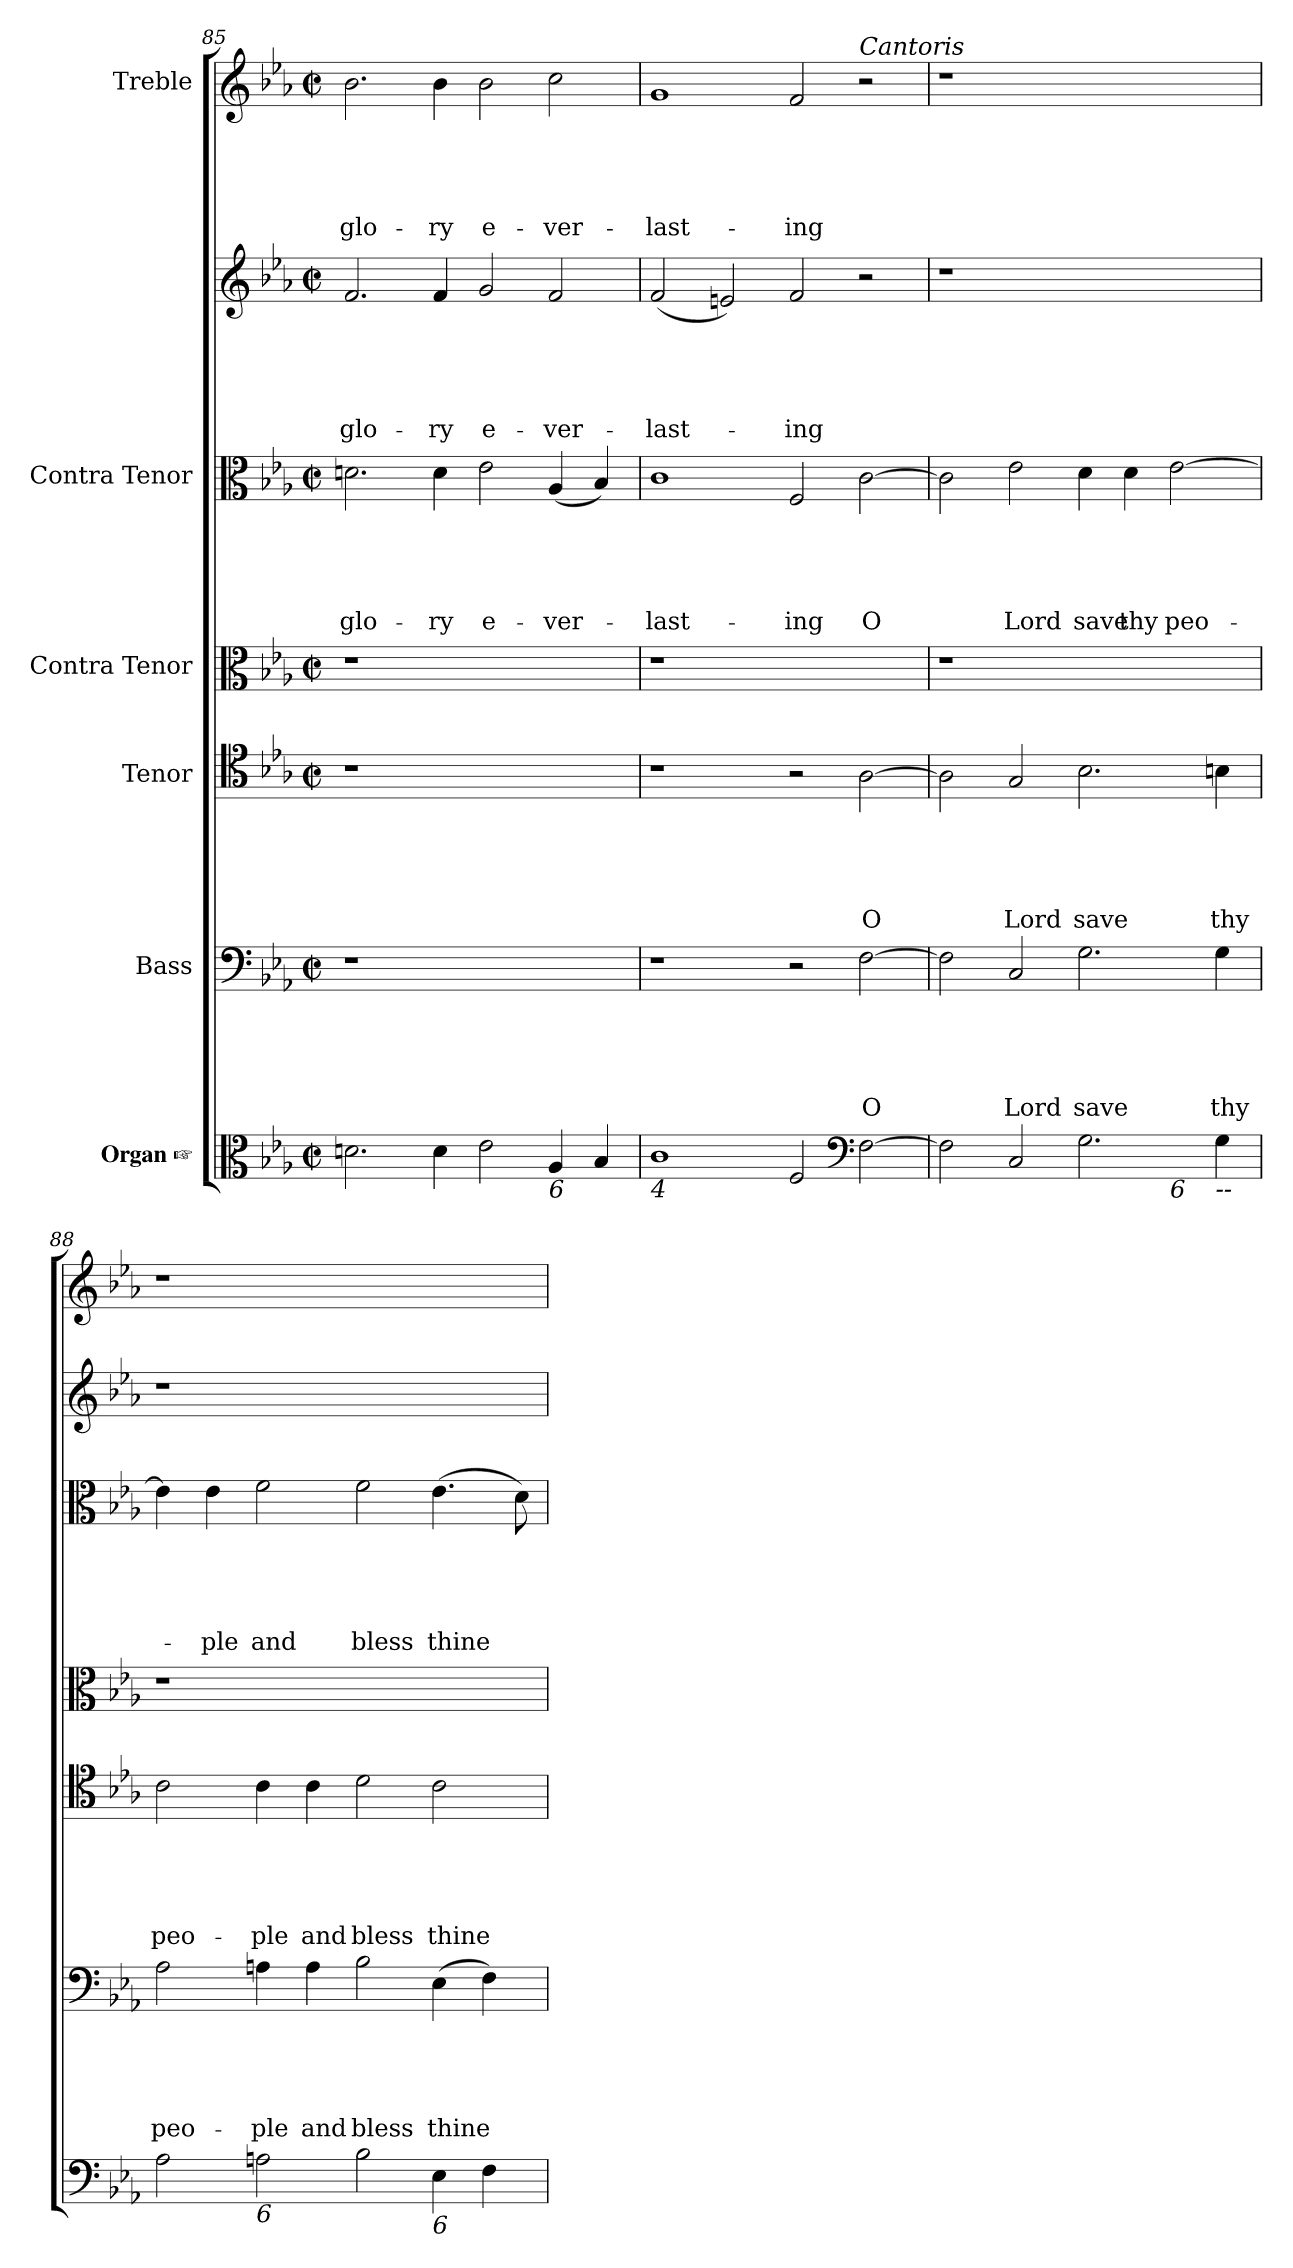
**kern	**kern	**text	**text	**text	**text	**text	**kern	**text	**text	**text	**text	**text	**kern	**kern	**text	**text	**text	**text	**text	**kern	**text	**text	**text	**text	**text	**kern	**text	**text	**text	**text	**text
*part7	*part6	*part6	*part6	*part6	*part6	*part6	*part5	*part5	*part5	*part5	*part5	*part5	*part4	*part3	*part3	*part3	*part3	*part3	*part3	*part2	*part2	*part2	*part2	*part2	*part2	*part1	*part1	*part1	*part1	*part1	*part1
*staff7	*staff6	*staff6	*staff6	*staff6	*staff6	*staff6	*staff5	*staff5	*staff5	*staff5	*staff5	*staff5	*staff4	*staff3	*staff3	*staff3	*staff3	*staff3	*staff3	*staff2	*staff2	*staff2	*staff2	*staff2	*staff2	*staff1	*staff1	*staff1	*staff1	*staff1	*staff1
*I"Organ     ☞	*I"Bass	*	*	*	*	*	*I"Tenor	*	*	*	*	*	*I"Contra Tenor	*I"Contra Tenor	*	*	*	*	*	*	*	*	*	*	*	*I"Treble	*	*	*	*	*
!!LO:PB:g=z
*clefC3	*clefF4	*	*	*	*	*	*clefC4	*	*	*	*	*	*clefC3	*clefC3	*	*	*	*	*	*clefG2	*	*	*	*	*	*clefG2	*	*	*	*	*
*k[b-e-a-]	*k[b-e-a-]	*	*	*	*	*	*k[b-e-a-]	*	*	*	*	*	*k[b-e-a-]	*k[b-e-a-]	*	*	*	*	*	*k[b-e-a-]	*	*	*	*	*	*k[b-e-a-]	*	*	*	*	*
*E-:	*E-:	*	*	*	*	*	*E-:	*	*	*	*	*	*E-:	*E-:	*	*	*	*	*	*E-:	*	*	*	*	*	*E-:	*	*	*	*	*
*M2/2	*M2/2	*	*	*	*	*	*M2/2	*	*	*	*	*	*M2/2	*M2/2	*	*	*	*	*	*M2/2	*	*	*	*	*	*M2/2	*	*	*	*	*
*met(c|)	*met(c|)	*	*	*	*	*	*met(c|)	*	*	*	*	*	*met(c|)	*met(c|)	*	*	*	*	*	*met(c|)	*	*	*	*	*	*met(c|)	*	*	*	*	*
=85	=85	=85	=85	=85	=85	=85	=85	=85	=85	=85	=85	=85	=85	=85	=85	=85	=85	=85	=85	=85	=85	=85	=85	=85	=85	=85	=85	=85	=85	=85	=85
!	!	!	!	!	!	!	!	!	!	!	!	!	!	!	!	!	!	!	!LO:LY:b	!	!	!	!	!	!LO:LY:b	!	!	!	!	!	!LO:LY:b
2.dn\	1r	.	.	.	.	.	1r	.	.	.	.	.	1r	2.dn\	.	.	.	.	glo-	2.f/	.	.	.	.	glo-	2.b-\	.	.	.	.	glo-
!	!	!	!	!	!	!	!	!	!	!	!	!	!	!	!	!	!	!	!LO:LY:b	!	!	!	!	!	!LO:LY:b	!	!	!	!	!	!LO:LY:b
4d\	.	.	.	.	.	.	.	.	.	.	.	.	.	4d\	.	.	.	.	-ry	4f/	.	.	.	.	-ry	4b-\	.	.	.	.	-ry
!	!	!	!	!	!	!	!	!	!	!	!	!	!	!	!	!	!	!	!LO:LY:b	!	!	!	!	!	!LO:LY:b	!	!	!	!	!	!LO:LY:b
2e-\	1ryy	.	.	.	.	.	1ryy	.	.	.	.	.	1ryy	2e-\	.	.	.	.	e-	2g/	.	.	.	.	e-	2b-\	.	.	.	.	e-
!LO:TX:b:i:t=6	!	!	!	!	!	!	!	!	!	!	!	!	!	!	!	!	!	!	!	!	!	!	!	!	!	!	!	!	!	!	!
!	!	!	!	!	!	!	!	!	!	!	!	!	!	!	!	!	!	!	!LO:LY:b	!	!	!	!	!	!LO:LY:b	!	!	!	!	!	!LO:LY:b
4A-/	.	.	.	.	.	.	.	.	.	.	.	.	.	(<4A-/	.	.	.	.	-ver-	2f/	.	.	.	.	-ver-	2cc\	.	.	.	.	-ver-
4B-/	.	.	.	.	.	.	.	.	.	.	.	.	.	4B-/)	.	.	.	.	.	.	.	.	.	.	.	.	.	.	.	.	.
=86	=86	=86	=86	=86	=86	=86	=86	=86	=86	=86	=86	=86	=86	=86	=86	=86	=86	=86	=86	=86	=86	=86	=86	=86	=86	=86	=86	=86	=86	=86	=86
!LO:TX:b:i:t=4	!	!	!	!	!	!	!	!	!	!	!	!	!	!	!	!	!	!	!	!	!	!	!	!	!	!	!	!	!	!	!
!	!	!	!	!	!	!	!	!	!	!	!	!	!	!	!	!	!	!	!LO:LY:b	!	!	!	!	!	!LO:LY:b	!	!	!	!	!	!LO:LY:b
1c	1r	.	.	.	.	.	1r	.	.	.	.	.	1r	1c	.	.	.	.	-last-	(<2f/	.	.	.	.	-last-	1g	.	.	.	.	-last-
.	.	.	.	.	.	.	.	.	.	.	.	.	.	.	.	.	.	.	.	2en/)	.	.	.	.	.	.	.	.	.	.	.
!	!	!	!	!	!	!	!	!	!	!	!	!	!	!	!	!	!	!	!LO:LY:b	!	!	!	!	!	!LO:LY:b	!	!	!	!	!	!LO:LY:b
2F/	2r	.	.	.	.	.	2r	.	.	.	.	.	1ryy	2F/	.	.	.	.	-ing	2f/	.	.	.	.	-ing	2f/	.	.	.	.	-ing
*clefF4	*	*	*	*	*	*	*	*	*	*	*	*	*	*	*	*	*	*	*	*	*	*	*	*	*	*	*	*	*	*	*
!	!	!	!	!	!	!	!	!	!	!	!	!	!	!	!	!	!	!	!	!	!	!	!	!	!	!LO:TX:a:i:t=Cantoris	!	!	!	!	!
!	!	!	!	!	!	!LO:LY:b	!	!	!	!	!	!LO:LY:b	!	!	!	!	!	!	!LO:LY:b	!	!	!	!	!	!	!	!	!	!	!	!
[2F\	[2F\	.	.	.	.	O	[2A-\	.	.	.	.	O	.	[2c\	.	.	.	.	O	2r	.	.	.	.	.	2r	.	.	.	.	.
=87	=87	=87	=87	=87	=87	=87	=87	=87	=87	=87	=87	=87	=87	=87	=87	=87	=87	=87	=87	=87	=87	=87	=87	=87	=87	=87	=87	=87	=87	=87	=87
*^	*	*	*	*	*	*	*	*	*	*	*	*	*	*	*	*	*	*	*	*	*	*	*	*	*	*	*	*	*	*	*
2F\]	1.ryy	2F\]	.	.	.	.	.	2A-\]	.	.	.	.	.	1r	2c\]	.	.	.	.	.	1r	.	.	.	.	.	1r	.	.	.	.	.
!	!	!	!	!	!	!	!LO:LY:b	!	!	!	!	!	!LO:LY:b	!	!	!	!	!	!	!LO:LY:b	!	!	!	!	!	!	!	!	!	!	!	!
2C/	.	2C/	.	.	.	.	Lord	2G/	.	.	.	.	Lord	.	2e-\	.	.	.	.	Lord	.	.	.	.	.	.	.	.	.	.	.	.
!	!	!	!	!	!	!	!LO:LY:b	!	!	!	!	!	!LO:LY:b	!	!	!	!	!	!	!LO:LY:b	!	!	!	!	!	!	!	!	!	!	!	!
2.G\	.	2.G\	.	.	.	.	save	2.B-\	.	.	.	.	save	1ryy	4d\	.	.	.	.	save	1ryy	.	.	.	.	.	1ryy	.	.	.	.	.
!	!	!	!	!	!	!	!	!	!	!	!	!	!	!	!	!	!	!	!	!LO:LY:b	!	!	!	!	!	!	!	!	!	!	!	!
.	.	.	.	.	.	.	.	.	.	.	.	.	.	.	4d\	.	.	.	.	thy	.	.	.	.	.	.	.	.	.	.	.	.
!	!LO:TX:b:i:t=6	!	!	!	!	!	!	!	!	!	!	!	!	!	!	!	!	!	!	!	!	!	!	!	!	!	!	!	!	!	!	!
!	!	!	!	!	!	!	!	!	!	!	!	!	!	!	!	!	!	!	!	!LO:LY:b	!	!	!	!	!	!	!	!	!	!	!	!
.	2ryy	.	.	.	.	.	.	.	.	.	.	.	.	.	[2e-\	.	.	.	.	peo-	.	.	.	.	.	.	.	.	.	.	.	.
!LO:TX:b:i:t=--	!	!	!	!	!	!	!	!	!	!	!	!	!	!	!	!	!	!	!	!	!	!	!	!	!	!	!	!	!	!	!	!
!	!	!	!	!	!	!	!LO:LY:b	!	!	!	!	!	!LO:LY:b	!	!	!	!	!	!	!	!	!	!	!	!	!	!	!	!	!	!	!
4G\	.	4G\	.	.	.	.	thy	4Bn\	.	.	.	.	thy	.	.	.	.	.	.	.	.	.	.	.	.	.	.	.	.	.	.	.
!!LO:LB:g=z
=88	=88	=88	=88	=88	=88	=88	=88	=88	=88	=88	=88	=88	=88	=88	=88	=88	=88	=88	=88	=88	=88	=88	=88	=88	=88	=88	=88	=88	=88	=88	=88	=88
!	!	!	!	!	!	!	!LO:LY:b	!	!	!	!	!	!LO:LY:b	!	!	!	!	!	!	!	!	!	!	!	!	!	!	!	!	!	!	!
*v	*v	*	*	*	*	*	*	*	*	*	*	*	*	*	*	*	*	*	*	*	*	*	*	*	*	*	*	*	*	*	*	*
2A-\	2A-\	.	.	.	.	peo-	2c\	.	.	.	.	peo-	1r	4e-\]	.	.	.	.	.	1r	.	.	.	.	.	1r	.	.	.	.	.
!	!	!	!	!	!	!	!	!	!	!	!	!	!	!	!	!	!	!	!LO:LY:b	!	!	!	!	!	!	!	!	!	!	!	!
.	.	.	.	.	.	.	.	.	.	.	.	.	.	4e-\	.	.	.	.	-ple	.	.	.	.	.	.	.	.	.	.	.	.
!LO:TX:b:i:t=6	!	!	!	!	!	!	!	!	!	!	!	!	!	!	!	!	!	!	!	!	!	!	!	!	!	!	!	!	!	!	!
!	!	!	!	!	!	!LO:LY:b	!	!	!	!	!	!LO:LY:b	!	!	!	!	!	!	!LO:LY:b	!	!	!	!	!	!	!	!	!	!	!	!
2An\	4An\	.	.	.	.	-ple	4c\	.	.	.	.	-ple	.	2f\	.	.	.	.	and	.	.	.	.	.	.	.	.	.	.	.	.
!	!	!	!	!	!	!LO:LY:b	!	!	!	!	!	!LO:LY:b	!	!	!	!	!	!	!	!	!	!	!	!	!	!	!	!	!	!	!
.	4A\	.	.	.	.	and	4c\	.	.	.	.	and	.	.	.	.	.	.	.	.	.	.	.	.	.	.	.	.	.	.	.
!	!	!	!	!	!	!LO:LY:b	!	!	!	!	!	!LO:LY:b	!	!	!	!	!	!	!LO:LY:b	!	!	!	!	!	!	!	!	!	!	!	!
2B-\	2B-\	.	.	.	.	bless	2d\	.	.	.	.	bless	1ryy	2f\	.	.	.	.	bless	1ryy	.	.	.	.	.	1ryy	.	.	.	.	.
!LO:TX:b:i:t=6	!	!	!	!	!	!	!	!	!	!	!	!	!	!	!	!	!	!	!	!	!	!	!	!	!	!	!	!	!	!	!
!	!	!	!	!	!	!LO:LY:b	!	!	!	!	!	!LO:LY:b	!	!	!	!	!	!	!LO:LY:b	!	!	!	!	!	!	!	!	!	!	!	!
4E-\	(>4E-\	.	.	.	.	thine	2c\	.	.	.	.	thine	.	(>4.e-\	.	.	.	.	thine	.	.	.	.	.	.	.	.	.	.	.	.
4F\	4F\)	.	.	.	.	.	.	.	.	.	.	.	.	.	.	.	.	.	.	.	.	.	.	.	.	.	.	.	.	.	.
.	.	.	.	.	.	.	.	.	.	.	.	.	.	8d\)	.	.	.	.	.	.	.	.	.	.	.	.	.	.	.	.	.
=	=	=	=	=	=	=	=	=	=	=	=	=	=	=	=	=	=	=	=	=	=	=	=	=	=	=	=	=	=	=	=
*-	*-	*-	*-	*-	*-	*-	*-	*-	*-	*-	*-	*-	*-	*-	*-	*-	*-	*-	*-	*-	*-	*-	*-	*-	*-	*-	*-	*-	*-	*-	*-
